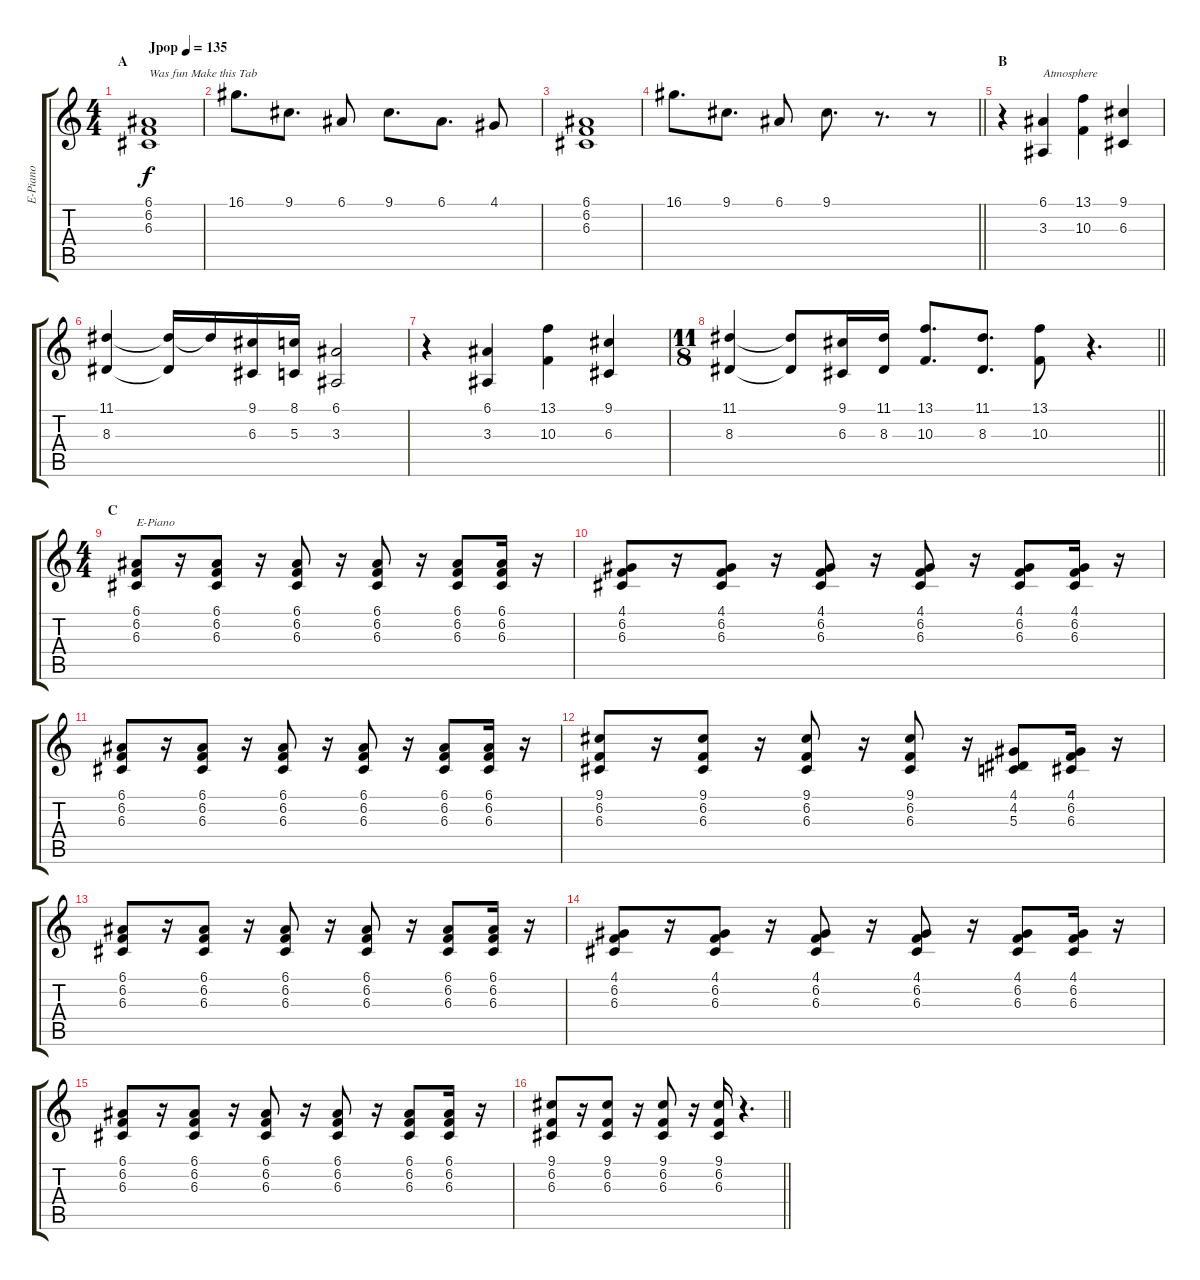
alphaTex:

\track ("E-Piano" "E-Piano") {instrument electricgrandpiano}
\staff {score tabs}
\tuning (E4 B3 G3 D3 A2 E2) {hide}
\ts (4 4)
\section ("" "A")
\tempo (135 "Jpop")
\clef g2
\ks c
(6.1 6.2 6.3).1{txt "Was fun Make this Tab" dy f instrument electricgrandpiano} |
16.1.8{d} 9.1.8{d} 6.1.8 9.1.8{d} 6.1.8{d} 4.1.8 |
(6.1 6.2 6.3).1 |
\barLineRight lightlight
16.1.8{d} 9.1.8{d} 6.1.8 9.1.8{d} r.8{d} r.8 |
\section ("" "B")
r.4 (6.1 3.3).4{txt "Atmosphere" instrument fx4atmosphere} (13.1 10.3).4 (9.1 6.3).4 |
(11.1 8.3).4 (11.1{t} 8.3{t}).16 11.1{t}.16 (9.1 6.3).16 (8.1 5.3).16 (6.1 3.3).2 |
r.4 (6.1 3.3).4 (13.1 10.3).4 (9.1 6.3).4 |
\ts (11 8)
\barLineRight lightlight
(11.1 8.3).4 (11.1{t} 8.3{t}).8 (9.1 6.3).16 (11.1 8.3).16 (13.1 10.3).8{d} (11.1 8.3).8{d} (13.1 10.3).8 r.4{d} |
\ts (4 4)
\section ("" "C")
(6.1 6.2 6.3).8{txt "E-Piano" instrument electricgrandpiano} r.16 (6.1 6.2 6.3).8 r.16 (6.1 6.2 6.3).8 r.16 (6.1 6.2 6.3).8 r.16 (6.1 6.2 6.3).8 (6.1 6.2 6.3).16 r.16 |
(4.1 6.2 6.3).8 r.16 (4.1 6.2 6.3).8 r.16 (4.1 6.2 6.3).8 r.16 (4.1 6.2 6.3).8 r.16 (4.1 6.2 6.3).8 (4.1 6.2 6.3).16 r.16 |
(6.1 6.2 6.3).8 r.16 (6.1 6.2 6.3).8 r.16 (6.1 6.2 6.3).8 r.16 (6.1 6.2 6.3).8 r.16 (6.1 6.2 6.3).8 (6.1 6.2 6.3).16 r.16 |
(9.1 6.2 6.3).8 r.16 (9.1 6.2 6.3).8 r.16 (9.1 6.2 6.3).8 r.16 (9.1 6.2 6.3).8 r.16 (4.1 4.2 5.3).8 (4.1 6.2 6.3).16 r.16 |
(6.1 6.2 6.3).8 r.16 (6.1 6.2 6.3).8 r.16 (6.1 6.2 6.3).8 r.16 (6.1 6.2 6.3).8 r.16 (6.1 6.2 6.3).8 (6.1 6.2 6.3).16 r.16 |
(4.1 6.2 6.3).8 r.16 (4.1 6.2 6.3).8 r.16 (4.1 6.2 6.3).8 r.16 (4.1 6.2 6.3).8 r.16 (4.1 6.2 6.3).8 (4.1 6.2 6.3).16 r.16 |
(6.1 6.2 6.3).8 r.16 (6.1 6.2 6.3).8 r.16 (6.1 6.2 6.3).8 r.16 (6.1 6.2 6.3).8 r.16 (6.1 6.2 6.3).8 (6.1 6.2 6.3).16 r.16 |
\barLineRight lightlight
(9.1 6.2 6.3).8 r.16 (9.1 6.2 6.3).8 r.16 (9.1 6.2 6.3).8 r.16 (9.1 6.2 6.3).16 r.4{d}
